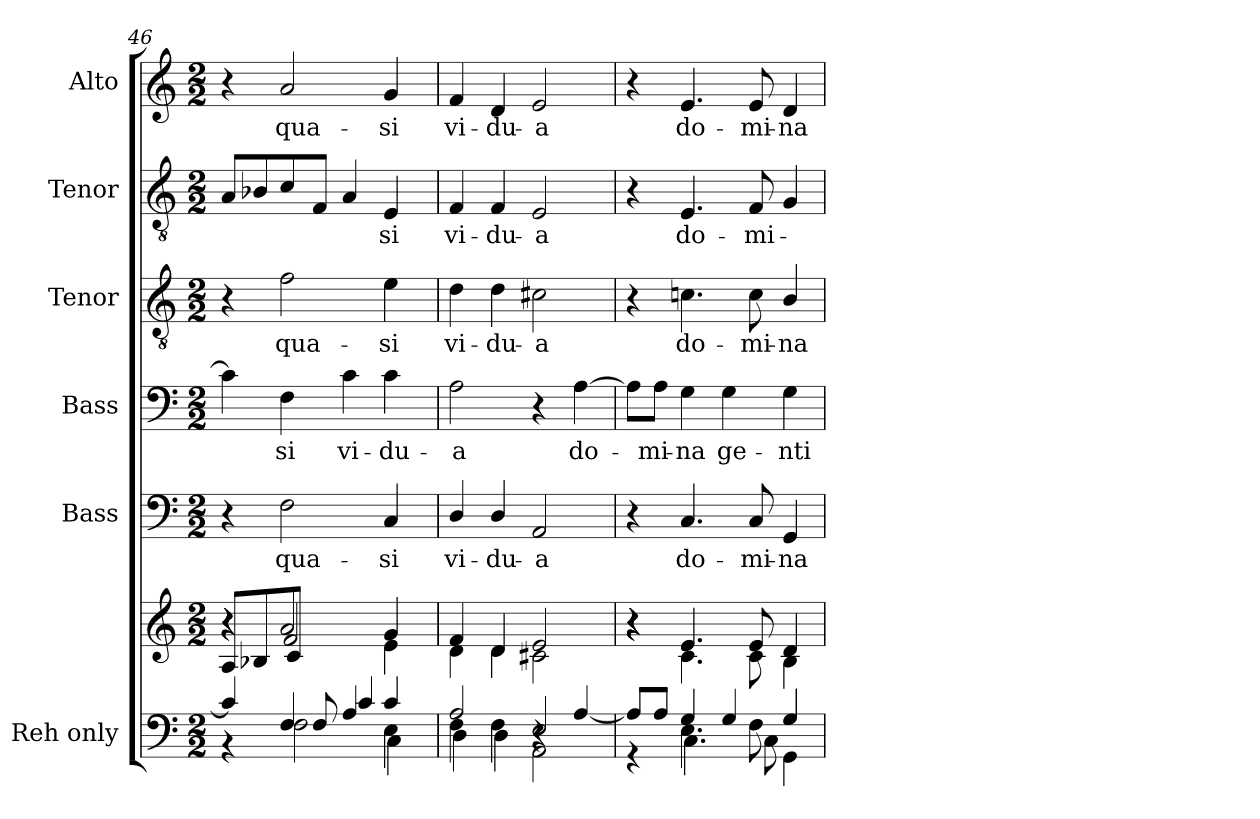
**kern	**kern	**kern	**text	**kern	**text	**kern	**text	**kern	**text	**kern	**text
*part6	*part6	*part5	*part5	*part4	*part4	*part3	*part3	*part2	*part2	*part1	*part1
*staff7	*staff6	*staff5	*staff5	*staff4	*staff4	*staff3	*staff3	*staff2	*staff2	*staff1	*staff1
*I"Reh only	*	*I"Bass	*	*I"Bass	*	*I"Tenor	*	*I"Tenor	*	*I"Alto	*
*	*	*I'B.	*	*I'B.	*	*I'T.	*	*I'T.	*	*I'A.	*
!!LO:LB:g=z
*clefF4	*clefG2	*clefF4	*	*clefF4	*	*clefGv2	*	*clefGv2	*	*clefG2	*
*	*	*	*	*	*	*ITrd7c12	*	*ITrd7c12	*	*	*
*k[]	*k[]	*k[]	*	*k[]	*	*k[]	*	*k[]	*	*k[]	*
*C:	*C:	*C:	*	*C:	*	*C:	*	*C:	*	*C:	*
*M2/2	*M2/2	*M2/2	*	*M2/2	*	*M2/2	*	*M2/2	*	*M2/2	*
=46	=46	=46	=46	=46	=46	=46	=46	=46	=46	=46	=46
*^	*^	*	*	*	*	*	*	*	*	*	*
*	*^	*	*^	*	*	*	*	*	*	*	*	*	*
4.ryy	4ci/]	4r	4r	4r	8Ai/L	4r	.	4ci\]	.	4r	.	8AAi/L	.	4r	.
.	.	.	.	.	8B-Xi/	.	.	.	.	.	.	8BB-Xi/	.	.	.
!	!	!	!	!	!	!	!LO:LY:b:color=#000000	!	!	!	!	!	!	!	!
!	!	!	!	!	!	!	!	!	!LO:LY:b:color=#000000	!	!	!	!	!	!
!	!	!	!	!	!	!	!	!	!	!	!LO:LY:b:color=#000000	!	!	!	!
!	!	!	!	!	!	!	!	!	!	!	!	!	!	!	!LO:LY:b:color=#000000
.	4Fi/	2Fi\	2ai/	2fi/	8ci/J	2Fi\	qua-	4Fi\	-si	2Fi\	qua-	8Ci/	.	2ai/	qua-
8Fi/	.	.	.	.	2ryy	.	.	.	.	.	.	8FFi/J	.	.	.
!	!	!	!	!	!	!	!	!	!LO:LY:b:color=#000000	!	!	!	!	!	!
4Ai/	4ci/	.	.	.	.	.	.	4ci\	vi-	.	.	4AAi/	.	.	.
!	!	!	!	!	!	!	!LO:LY:b:color=#000000	!	!	!	!	!	!	!	!
!	!	!	!	!	!	!	!	!	!LO:LY:b:color=#000000	!	!	!	!	!	!
!	!	!	!	!	!	!	!	!	!	!	!LO:LY:b:color=#000000	!	!	!	!
!	!	!	!	!	!	!	!	!	!	!	!	!	!LO:LY:b:color=#000000	!	!
!	!	!	!	!	!	!	!	!	!	!	!	!	!	!	!LO:LY:b:color=#000000
4Ei\	4ci/	4Ci\	4gi/	4ei\	.	4Ci/	-si	4ci\	-du-	4Ei\	-si	4EEi/	-si	4gi/	-si
.	.	.	.	.	8ryy	.	.	.	.	.	.	.	.	.	.
*	*	*	*	*v	*v	*	*	*	*	*	*	*	*	*	*
=47	=47	=47	=47	=47	=47	=47	=47	=47	=47	=47	=47	=47	=47	=47
*	*	*	*	*^	*	*	*	*	*	*	*	*	*	*
!	!	!	!	!	!	!	!LO:LY:b:color=#000000	!	!	!	!	!	!	!	!
*	*	*	*	*v	*v	*	*	*	*	*	*	*	*	*	*
*	*	*	*	*^	*	*	*	*	*	*	*	*	*	*
!	!	!	!	!	!	!	!	!	!LO:LY:b:color=#000000	!	!	!	!	!	!
*	*	*	*	*v	*v	*	*	*	*	*	*	*	*	*	*
*	*	*	*	*^	*	*	*	*	*	*	*	*	*	*
!	!	!	!	!	!	!	!	!	!	!	!LO:LY:b:color=#000000	!	!	!	!
*	*	*	*	*v	*v	*	*	*	*	*	*	*	*	*	*
*	*	*	*	*^	*	*	*	*	*	*	*	*	*	*
!	!	!	!	!	!	!	!	!	!	!	!	!	!LO:LY:b:color=#000000	!	!
*	*	*	*	*v	*v	*	*	*	*	*	*	*	*	*	*
*	*	*	*	*^	*	*	*	*	*	*	*	*	*	*
!	!	!	!	!	!	!	!	!	!	!	!	!	!	!	!LO:LY:b:color=#000000
*	*	*	*	*v	*v	*	*	*	*	*	*	*	*	*	*
4Fi\	2Ai/	4Di\	4fi/	4di\	4Di/	vi-	2Ai\	-a	4Di\	vi-	4FFi/	vi-	4fi/	vi-
!	!	!	!	!	!	!LO:LY:b:color=#000000	!	!	!	!	!	!	!	!
!	!	!	!	!	!	!	!	!	!	!LO:LY:b:color=#000000	!	!	!	!
!	!	!	!	!	!	!	!	!	!	!	!	!LO:LY:b:color=#000000	!	!
!	!	!	!	!	!	!	!	!	!	!	!	!	!	!LO:LY:b:color=#000000
4Fi\	.	4Di\	4di/	4di\	4Di/	-du-	.	.	4Di\	-du-	4FFi/	-du-	4di/	-du-
!	!	!	!	!	!	!LO:LY:b:color=#000000	!	!	!	!	!	!	!	!
!	!	!	!	!	!	!	!	!	!	!LO:LY:b:color=#000000	!	!	!	!
!	!	!	!	!	!	!	!	!	!	!	!	!LO:LY:b:color=#000000	!	!
!	!	!	!	!	!	!	!	!	!	!	!	!	!	!LO:LY:b:color=#000000
2Ei/	4r	2AAi\	2ei/	2c#Xi\	2AAi/	-a	4r	.	2C#Xi\	-a	2EEi/	-a	2ei/	-a
!	!	!	!	!	!	!	!	!LO:LY:b:color=#000000	!	!	!	!	!	!
.	[4Ai/	.	.	.	.	.	[4Ai\	do-	.	.	.	.	.	.
=48	=48	=48	=48	=48	=48	=48	=48	=48	=48	=48	=48	=48	=48	=48
*	*	*	*	*^	*	*	*	*	*	*	*	*	*	*
4ryy	8Ai/L]	4r	4r	4r	4r	4r	.	8Ai\L]	.	4r	.	4r	.	4r	.
!	!	!	!	!	!	!	!	!	!LO:LY:b:color=#000000	!	!	!	!	!	!
.	8Ai/J	.	.	.	.	.	.	8Ai\J	-mi-	.	.	.	.	.	.
!	!	!	!	!	!	!	!LO:LY:b:color=#000000	!	!	!	!	!	!	!	!
!	!	!	!	!	!	!	!	!	!LO:LY:b:color=#000000	!	!	!	!	!	!
!	!	!	!	!	!	!	!	!	!	!	!LO:LY:b:color=#000000	!	!	!	!
!	!	!	!	!	!	!	!	!	!	!	!	!	!LO:LY:b:color=#000000	!	!
!	!	!	!	!	!	!	!	!	!	!	!	!	!	!	!LO:LY:b:color=#000000
4.Ei\	4Gi/	4.Ci\	4.ei/	4.ci\	2.ryy	4.Ci/	do-	4Gi\	-na	4.Cni\	do-	4.EEi/	do-	4.ei/	do-
!	!	!	!	!	!	!	!	!	!LO:LY:b:color=#000000	!	!	!	!	!	!
.	4Gi/	.	.	.	.	.	.	4Gi\	ge-	.	.	.	.	.	.
!	!	!	!	!	!	!	!LO:LY:b:color=#000000	!	!	!	!	!	!	!	!
!	!	!	!	!	!	!	!	!	!	!	!LO:LY:b:color=#000000	!	!	!	!
!	!	!	!	!	!	!	!	!	!	!	!	!	!LO:LY:b:color=#000000	!	!
!	!	!	!	!	!	!	!	!	!	!	!	!	!	!	!LO:LY:b:color=#000000
8Fi\	.	8Ci\	8ei/	8ci\	.	8Ci/	-mi-	.	.	8Ci\	-mi-	8FFi/	-mi-	8ei/	-mi-
!	!	!	!	!	!	!	!LO:LY:b:color=#000000	!	!	!	!	!	!	!	!
!	!	!	!	!	!	!	!	!	!LO:LY:b:color=#000000	!	!	!	!	!	!
!	!	!	!	!	!	!	!	!	!	!	!LO:LY:b:color=#000000	!	!	!	!
!	!	!	!	!	!	!	!	!	!	!	!	!	!	!	!LO:LY:b:color=#000000
4Gi/	4Gi/	4GGi\	4di/	4Bi\	.	4GGi/	-na	4Gi\	-nti-	4BBi/	-na	4GGi/	.	4di/	-na
*v	*v	*v	*	*	*	*	*	*	*	*	*	*	*	*	*
*	*v	*v	*v	*	*	*	*	*	*	*	*	*	*
=	=	=	=	=	=	=	=	=	=	=	=
*-	*-	*-	*-	*-	*-	*-	*-	*-	*-	*-	*-
